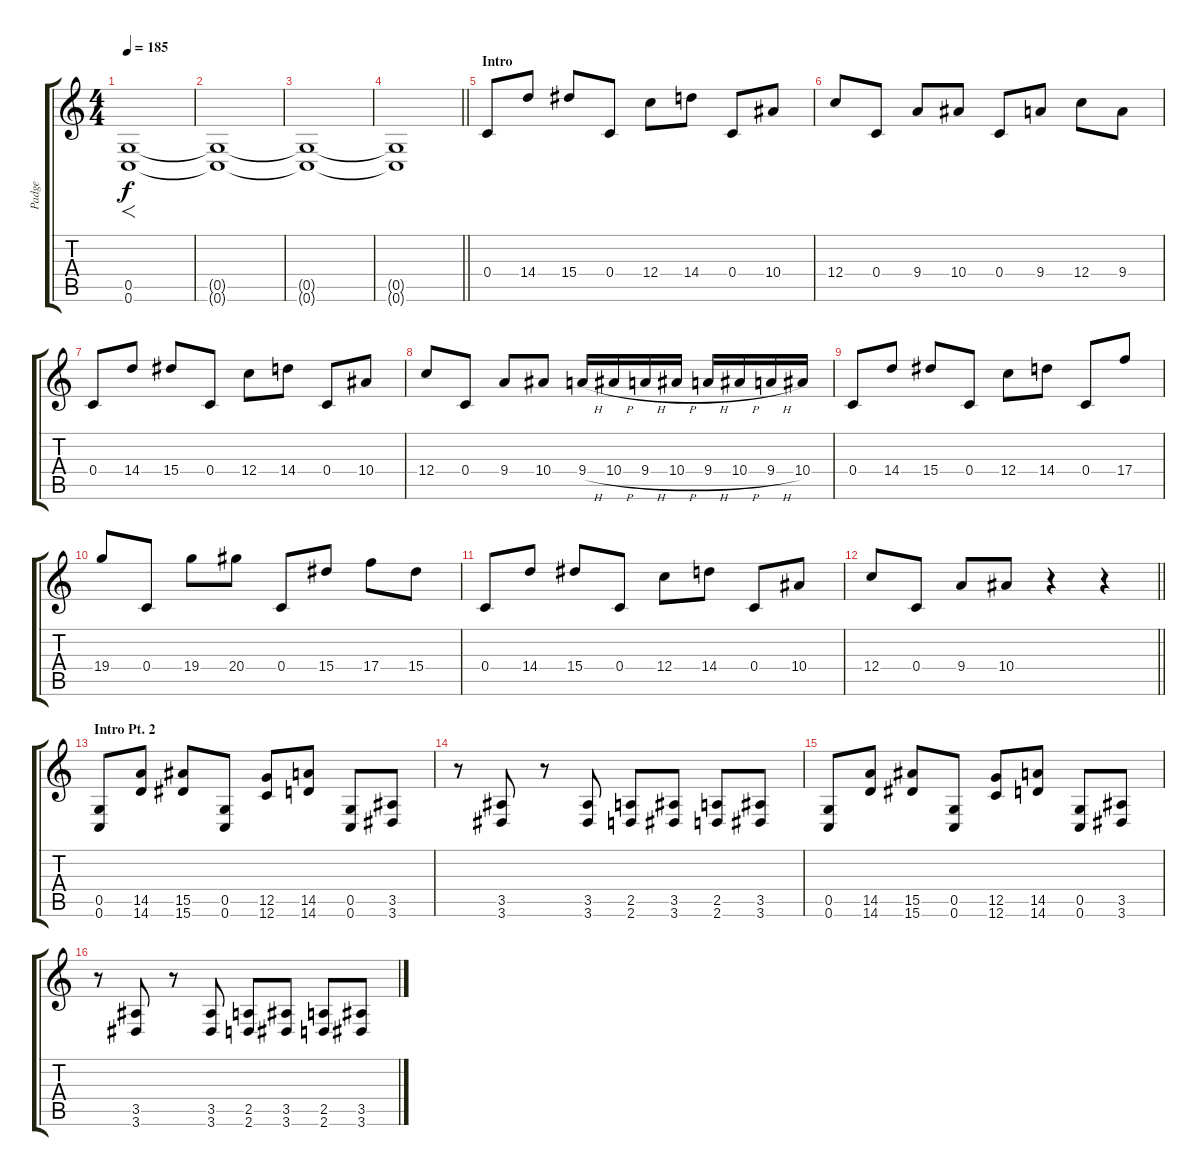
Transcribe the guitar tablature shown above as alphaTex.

\track ("Padge" "Padge") {instrument distortionguitar}
\staff {score tabs}
\tuning (D4 A3 F3 C3 G2 C2) {hide}
\ts (4 4)
\tempo 185
\clef g2
\ks c
(0.5 0.6).1{f dy f instrument distortionguitar} |
(0.5{t} 0.6{t}).1 |
(0.5{t} 0.6{t}).1 |
\barLineRight lightlight
(0.5{t} 0.6{t}).1 |
\section ("" "Intro")
0.4.8 14.4.8 15.4.8 0.4.8 12.4.8 14.4.8 0.4.8 10.4.8 |
12.4.8 0.4.8 9.4.8 10.4.8 0.4.8 9.4.8 12.4.8 9.4.8 |
0.4.8 14.4.8 15.4.8 0.4.8 12.4.8 14.4.8 0.4.8 10.4.8 |
12.4.8 0.4.8 9.4.8 10.4.8 9.4{h}.16 10.4{h}.16 9.4{h}.16 10.4{h}.16 9.4{h}.16 10.4{h}.16 9.4{h}.16 10.4.16 |
0.4.8 14.4.8 15.4.8 0.4.8 12.4.8 14.4.8 0.4.8 17.4.8 |
19.4.8 0.4.8 19.4.8 20.4.8 0.4.8 15.4.8 17.4.8 15.4.8 |
0.4.8 14.4.8 15.4.8 0.4.8 12.4.8 14.4.8 0.4.8 10.4.8 |
\barLineRight lightlight
12.4.8 0.4.8 9.4.8 10.4.8 r.4 r.4 |
\section ("" "Intro Pt. 2")
(0.5 0.6).8 (14.5 14.6).8 (15.5 15.6).8 (0.5 0.6).8 (12.5 12.6).8 (14.5 14.6).8 (0.5 0.6).8 (3.5 3.6).8 |
r.8 (3.5 3.6).8 r.8 (3.5 3.6).8 (2.5 2.6).8 (3.5 3.6).8 (2.5 2.6).8 (3.5 3.6).8 |
(0.5 0.6).8 (14.5 14.6).8 (15.5 15.6).8 (0.5 0.6).8 (12.5 12.6).8 (14.5 14.6).8 (0.5 0.6).8 (3.5 3.6).8 |
r.8 (3.5 3.6).8 r.8 (3.5 3.6).8 (2.5 2.6).8 (3.5 3.6).8 (2.5 2.6).8 (3.5 3.6).8
